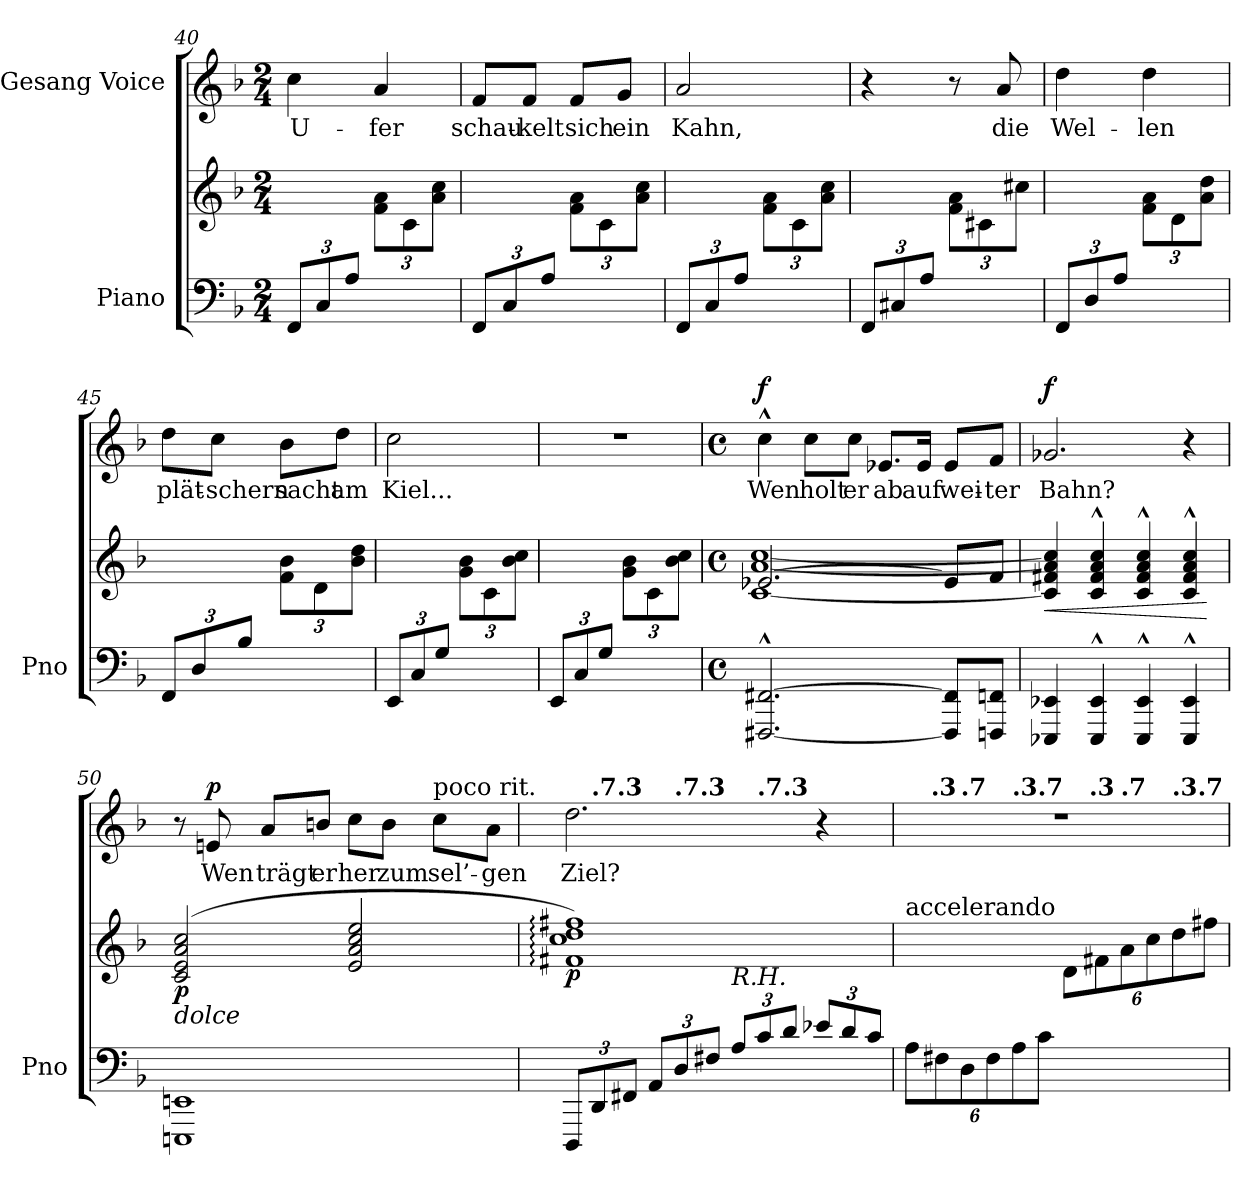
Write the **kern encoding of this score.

**kern	**kern	**dynam	**kern	**text	**dynam
*part2	*part2	*part2	*part1	*part1	*part1
*staff3	*staff2	*staff2/3	*staff1	*staff1	*staff1
*I"Piano	*	*	*I"Gesang Voice	*	*
*I'Pno	*	*	*	*	*
*clefF4	*clefG2	*	*clefG2	*	*
*k[b-]	*k[b-]	*	*k[b-]	*	*
*M2/4	*M2/4	*	*M2/4	*	*
*Xbrackettup	*	*	*	*	*
=40	=40	=40	=40	=40	=40
*	*^	*	*	*	*
!	!	!	!	!	!LO:LY:b	!
(>12FF/L	2ryy	4ryy	.	4cc\	U-	.
12C/	.	.	.	.	.	.
12A/J	.	.	.	.	.	.
*	*	*Xbrackettup	*	*	*	*
!	!	!	!	!	!LO:LY:b	!
4ryy	.	12f\ 12a\L	.	4a/	-fer	.
.	.	12c\	.	.	.	.
.	.	12a\ 12cc\J)	.	.	.	.
!!LO:LB:g=z
=41	=41	=41	=41	=41	=41	=41
!	!	!	!	!	!LO:LY:b	!
(>12FF/L	2ryy	4ryy	.	8f/L	schau-	.
12C/	.	.	.	.	.	.
!	!	!	!	!	!LO:LY:b	!
.	.	.	.	8f/J	-kelt	.
12A/J	.	.	.	.	.	.
!	!	!	!	!	!LO:LY:b	!
4ryy	.	12f\ 12a\L	.	8f/L	sich	.
.	.	12c\	.	.	.	.
!	!	!	!	!	!LO:LY:b	!
.	.	.	.	8g/J	ein	.
.	.	12a\ 12cc\J)	.	.	.	.
=42	=42	=42	=42	=42	=42	=42
!	!	!	!	!	!LO:LY:b	!
(>12FF/L	2ryy	4ryy	.	2a/	Kahn,	.
12C/	.	.	.	.	.	.
12A/J	.	.	.	.	.	.
4ryy	.	12f\ 12a\L	.	.	.	.
.	.	12c\	.	.	.	.
.	.	12a\ 12cc\J)	.	.	.	.
=43	=43	=43	=43	=43	=43	=43
(>12FF/L	2ryy	4ryy	.	4r	.	.
12C#X/	.	.	.	.	.	.
12A/J	.	.	.	.	.	.
4ryy	.	12f\ 12a\L	.	8r	.	.
.	.	12c#X\	.	.	.	.
!	!	!	!	!	!LO:LY:b	!
.	.	.	.	8a/	die	.
.	.	12cc#X\J)	.	.	.	.
=44	=44	=44	=44	=44	=44	=44
!	!	!	!	!	!LO:LY:b	!
(>12FF/L	2ryy	4ryy	.	4dd\	Wel-	.
12D/	.	.	.	.	.	.
12A/J	.	.	.	.	.	.
!	!	!	!	!	!LO:LY:b	!
4ryy	.	12f\ 12a\L	.	4dd\	-len	.
.	.	12d\	.	.	.	.
.	.	12a\ 12dd\J)	.	.	.	.
=45	=45	=45	=45	=45	=45	=45
!	!	!	!	!	!LO:LY:b	!
(>12FF/L	2ryy	4ryy	.	8dd\L	plät-	.
12D/	.	.	.	.	.	.
!	!	!	!	!	!LO:LY:b	!
.	.	.	.	8cc\J	-schern	.
12B-/J	.	.	.	.	.	.
!	!	!	!	!	!LO:LY:b	!
4ryy	.	12f\ 12b-\L	.	8b-\L	sacht	.
.	.	12d\	.	.	.	.
!	!	!	!	!	!LO:LY:b	!
.	.	.	.	8dd\J	am	.
.	.	12b-\ 12dd\J)	.	.	.	.
!!LO:LB:g=z
=46	=46	=46	=46	=46	=46	=46
!	!	!	!	!	!LO:LY:b	!
(>12EE/L	2ryy	4ryy	.	2cc\	Kiel...	.
12C/	.	.	.	.	.	.
12G/J	.	.	.	.	.	.
4ryy	.	12g\ 12b-\L	.	.	.	.
.	.	12c\	.	.	.	.
.	.	12b-\ 12cc\J)	.	.	.	.
=47	=47	=47	=47	=47	=47	=47
(>12EE/L	2ryy	4ryy	.	2r	.	.
12C/	.	.	.	.	.	.
12G/J	.	.	.	.	.	.
4ryy	.	12g\ 12b-\L	.	.	.	.
.	.	12c\	.	.	.	.
.	.	12b-\ 12cc\J)	.	.	.	.
=48	=48	=48	=48	=48	=48	=48
*M4/4	*M4/4	*	*	*M4/4	*	*
*met(c)	*met(c)	*	*	*met(c)	*	*
!	!	!	!LO:DY:a=2	!	!LO:LY:b	!
!	!	!	!LO:DY:n=1:a	!	!	!
!	!	!	!LO:DY:n=2:a	!	!	!LO:DY:a
[2.FFF#X/^^ [2.FF#X/^^	[2.e-X/	[1c [1a [1cc	f other-dynamics f	4cc^^\	Wen	f
!	!	!	!	!	!LO:LY:b	!
.	.	.	.	8cc\L	holt	.
!	!	!	!	!	!LO:LY:b	!
.	.	.	.	8cc\J	er	.
!	!	!	!	!	!LO:LY:b	!
.	.	.	.	8.e-X/L	ab	.
!	!	!	!	!	!LO:LY:b	!
.	.	.	.	16e-/Jk	auf	.
!	!	!	!	!	!LO:LY:b	!
8FFF#/] 8FF#/]L	8e-/L]	.	.	8e-/L	wei-	.
!	!	!	!	!	!LO:LY:b	!
8FFFn/ 8FFn/J	8f/J	.	.	8f/J	-ter	.
*	*v	*v	*	*	*	*
=49	=49	=49	=49	=49	=49
!	!	!LO:HP:b	!	!LO:LY:b	!LO:DY:a
4EEE-X/ 4EE-X/	4c/] 4f#X/ 4a/] 4cc/]	<	2.g-X/	Bahn?	f
4EEE-/^^ 4EE-/^^	4c/^^ 4f#/^^ 4a/^^ 4cc/^^	.	.	.	.
4EEE-/^^ 4EE-/^^	4c/^^ 4f#/^^ 4a/^^ 4cc/^^	.	.	.	.
4EEE-/^^ 4EE-/^^	4c/^^ 4f#/^^ 4a/^^ 4cc/^^	.	4r	.	.
.	.	[	.	.	.
!!LO:LB:g=z
=50	=50	=50	=50	=50	=50
!	!LO:TX:b:i:t=dolce	!	!	!	!
!	!	!LO:DY:b	!	!	!
1EEEn 1EEn	(>2c/ 2e/ 2a/ 2cc/	p	8r	.	.
!	!	!	!	!LO:LY:b	!LO:DY:a
.	.	.	8en/	Wen	p
!	!	!	!	!LO:LY:b	!
.	.	.	8a/L	trägt	.
!	!	!	!	!LO:LY:b	!
.	.	.	8bn/J	er	.
!	!	!	!	!LO:LY:b	!
.	2e/ 2a/ 2cc/ 2ee/	.	8cc\L	her	.
!	!	!	!	!LO:LY:b	!
.	.	.	8b\J	zum	.
*	*	*	*MM116	*	*
!	!	!	!LO:TX:a:t=poco rit.	!	!
!	!	!	!	!LO:LY:b	!
.	.	.	8cc\L	sel’-	.
*	*	*	*MM114	*	*
!	!	!	!	!LO:LY:b	!
.	.	.	8a\J	-gen	.
=51	=51	=51	=51	=51	=51
*	*	*	*MM112	*	*
!	!	!LO:DY:b	!	!LO:LY:b	!
*	*	*	*^	*	*
*	*	*	*	*^	*	*
*	*	*	*	*	*^	*	*
*	*	*	*	*	*	*^	*	*
*	*	*	*	*	*	*	*^	*	*
*	*	*	*	*	*	*	*	*^	*	*
*	*	*	*	*	*	*	*	*	*^	*	*
*	*	*	*	*	*	*	*	*	*	*^	*	*
12DDD/L	1f#X: 1cc: 1dd: 1ff#X:)	p	2.dd\	12ryy	6ryy	3ryy	3ryy	3..ryy	3%2ryy	4ryy	2ryy	Ziel?	.
*	*	*	*MM110	*	*	*	*	*	*	*	*	*	*
!	!	!	!	!LO:TX:a:B:t=.7	!	!	!	!	!	!	!	!	!
12DD/	.	.	.	3%2ryy	.	.	.	.	.	.	.	.	.
*	*	*	*MM109	*	*	*	*	*	*	*	*	*	*
!	!	!	!	!	!LO:TX:a:B:t=.3	!	!	!	!	!	!	!	!
12FF#X/J	.	.	.	.	3%2ryy	.	.	.	.	.	.	.	.
*	*	*	*MM108	*	*	*	*	*	*	*	*	*	*
12AA/L	.	.	.	.	.	.	.	.	.	2.ryy	.	.	.
*	*	*	*MM106	*	*	*	*	*	*	*	*	*	*
!	!	!	!	!	!	!LO:TX:a:B:t=.7	!	!	!	!	!	!	!
12D/	.	.	.	.	.	3%2ryy	12ryy	.	.	.	.	.	.
*	*	*	*MM105	*	*	*	*	*	*	*	*	*	*
!	!	!	!	!	!	!	!LO:TX:a:B:t=.3	!	!	!	!	!	!
12F#X/J	.	.	.	.	.	.	3..ryy	.	.	.	.	.	.
*	*	*	*MM104	*	*	*	*	*	*	*	*	*	*
!LO:TX:a:i:t=R.H.	!	!	!	!	!	!	!	!	!	!	!	!	!
12A/L	.	.	.	.	.	.	.	.	.	.	2ryy	.	.
*	*	*	*MM102	*	*	*	*	*	*	*	*	*	*
!	!	!	!	!	!	!	!	!LO:TX:a:B:t=.7	!	!	!	!	!
12c/	.	.	.	.	.	.	.	3ryy	.	.	.	.	.
*	*	*	*MM101	*	*	*	*	*	*	*	*	*	*
!	!	!	!	!	!	!	!	!	!LO:TX:a:B:t=.3	!	!	!	!
12d/J	.	.	.	.	.	.	.	.	3ryy	.	.	.	.
*	*	*	*MM100	*	*	*	*	*	*	*	*	*	*
12e-X/L	.	.	4r	6.ryy	.	.	.	.	.	.	.	.	.
12d/	.	.	.	.	6ryy	.	.	.	.	.	.	.	.
12c/J	.	.	.	.	.	.	.	12ryy	.	.	.	.	.
=52	=52	=52	=52	=52	=52	=52	=52	=52	=52	=52	=52	=52	=52
*	*	*	*MM100	*	*	*	*	*	*	*	*	*	*
!	!LO:TX:a:t=accelerando	!	!	!	!	!	!	!	!	!	!	!	!
12A\L	2ryy	.	1r	12ryy	6ryy	3ryy	3ryy	3..ryy	3%2ryy	4ryy	2ryy	.	.
*	*	*	*MM101	*	*	*	*	*	*	*	*	*	*
!	!	!	!	!LO:TX:a:B:t=.3	!	!	!	!	!	!	!	!	!
12F#X\	.	.	.	3%2ryy	.	.	.	.	.	.	.	.	.
*	*	*	*MM102	*	*	*	*	*	*	*	*	*	*
!	!	!	!	!	!LO:TX:a:B:t=.7	!	!	!	!	!	!	!	!
12D\	.	.	.	.	3%2ryy	.	.	.	.	.	.	.	.
*	*	*	*MM104	*	*	*	*	*	*	*	*	*	*
12F#\	.	.	.	.	.	.	.	.	.	2.ryy	.	.	.
*	*	*	*MM105	*	*	*	*	*	*	*	*	*	*
!	!	!	!	!	!	!LO:TX:a:B:t=.3	!	!	!	!	!	!	!
12A\	.	.	.	.	.	3%2ryy	12ryy	.	.	.	.	.	.
*	*	*	*MM106	*	*	*	*	*	*	*	*	*	*
!	!	!	!	!	!	!	!LO:TX:a:B:t=.7	!	!	!	!	!	!
12c\J	.	.	.	.	.	.	3..ryy	.	.	.	.	.	.
*	*	*	*MM108	*	*	*	*	*	*	*	*	*	*
2ryy	12d\L	.	.	.	.	.	.	.	.	.	2ryy	.	.
*	*	*	*MM109	*	*	*	*	*	*	*	*	*	*
!	!	!	!	!	!	!	!	!LO:TX:a:B:t=.3	!	!	!	!	!
.	12f#X\	.	.	.	.	.	.	3ryy	.	.	.	.	.
*	*	*	*MM110	*	*	*	*	*	*	*	*	*	*
!	!	!	!	!	!	!	!	!	!LO:TX:a:B:t=.7	!	!	!	!
.	12a\	.	.	.	.	.	.	.	3ryy	.	.	.	.
*	*	*	*MM112	*	*	*	*	*	*	*	*	*	*
.	12cc\	.	.	6.ryy	.	.	.	.	.	.	.	.	.
*	*	*	*MM113	*	*	*	*	*	*	*	*	*	*
!	!	!	!	!	!LO:TX:a:B:t=.3	!	!	!	!	!	!	!	!
.	12dd\	.	.	.	6ryy	.	.	.	.	.	.	.	.
*	*	*	*MM114	*	*	*	*	*	*	*	*	*	*
!	!	!	!	!	!	!	!	!LO:TX:a:B:t=.7	!	!	!	!	!
.	(12ff#X\J	.	.	.	.	.	.	12ryy	.	.	.	.	.
*	*	*	*v	*v	*v	*v	*v	*v	*v	*v	*v	*	*
=	=	=	=	=	=
*-	*-	*-	*-	*-	*-
